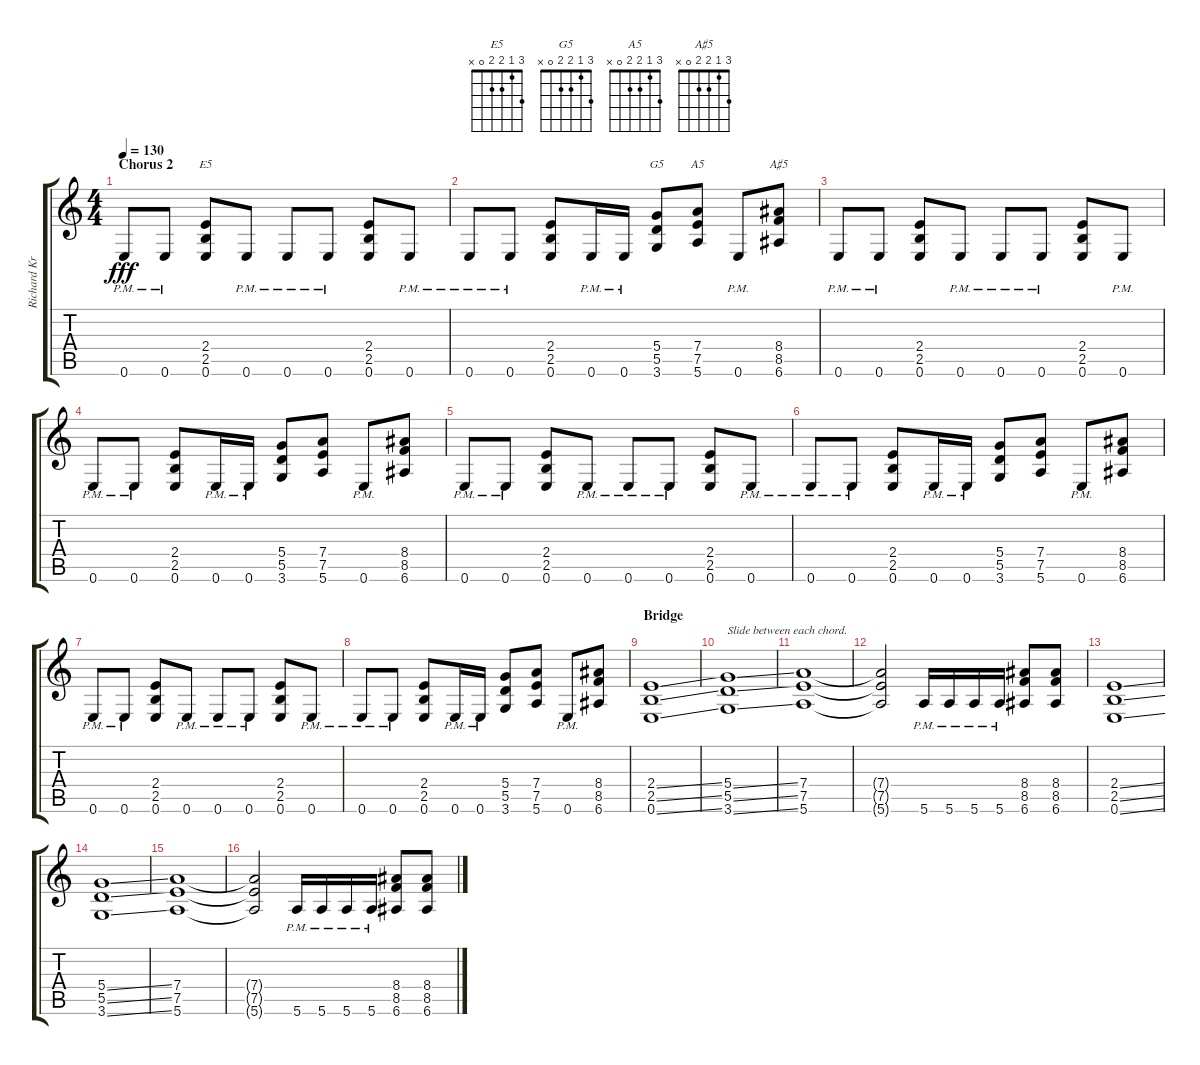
\track ("Richard Kruspe (Lead)" "Richard Kr") {instrument distortionguitar}
\staff {score tabs}
\tuning (E4 B3 G3 D3 A2 E2) {hide}
\chord ("E5" 3 1 2 2 0 x)
\chord ("G5" 3 1 2 2 0 x)
\chord ("A5" 3 1 2 2 0 x)
\chord ("A♯5" 3 1 2 2 0 x)
\ts (4 4)
\section ("" "Chorus 2")
\tempo 130
\clef g2
\ks c
0.6{pm}.8{dy fff} 0.6{pm}.8 (2.4 2.5 0.6).8{ch "E5"} 0.6{pm}.8 0.6{pm}.8 0.6{pm}.8 (2.4 2.5 0.6).8 0.6{pm}.8 |
0.6{pm}.8 0.6{pm}.8 (2.4 2.5 0.6).8 0.6{pm}.16 0.6{pm}.16 (5.4 5.5 3.6).8{ch "G5"} (7.4 7.5 5.6).8{ch "A5"} 0.6{pm}.8 (8.4 8.5 6.6).8{ch "A♯5"} |
0.6{pm}.8 0.6{pm}.8 (2.4 2.5 0.6).8 0.6{pm}.8 0.6{pm}.8 0.6{pm}.8 (2.4 2.5 0.6).8 0.6{pm}.8 |
0.6{pm}.8 0.6{pm}.8 (2.4 2.5 0.6).8 0.6{pm}.16 0.6{pm}.16 (5.4 5.5 3.6).8 (7.4 7.5 5.6).8 0.6{pm}.8 (8.4 8.5 6.6).8 |
0.6{pm}.8 0.6{pm}.8 (2.4 2.5 0.6).8 0.6{pm}.8 0.6{pm}.8 0.6{pm}.8 (2.4 2.5 0.6).8 0.6{pm}.8 |
0.6{pm}.8 0.6{pm}.8 (2.4 2.5 0.6).8 0.6{pm}.16 0.6{pm}.16 (5.4 5.5 3.6).8 (7.4 7.5 5.6).8 0.6{pm}.8 (8.4 8.5 6.6).8 |
0.6{pm}.8 0.6{pm}.8 (2.4 2.5 0.6).8 0.6{pm}.8 0.6{pm}.8 0.6{pm}.8 (2.4 2.5 0.6).8 0.6{pm}.8 |
0.6{pm}.8 0.6{pm}.8 (2.4 2.5 0.6).8 0.6{pm}.16 0.6{pm}.16 (5.4 5.5 3.6).8 (7.4 7.5 5.6).8 0.6{pm}.8 (8.4 8.5 6.6).8 |
\section ("" "Bridge")
(2.4{ss} 2.5{ss} 0.6{ss}).1 |
(5.4{ss} 5.5{ss} 3.6{ss}).1{txt "Slide between each chord."} |
(7.4 7.5 5.6).1 |
(7.4{t} 7.5{t} 5.6{t}).2 5.6{pm}.16 5.6{pm}.16 5.6{pm}.16 5.6{pm}.16 (8.4 8.5 6.6).8 (8.4 8.5 6.6).8 |
(2.4{ss} 2.5{ss} 0.6{ss}).1 |
(5.4{ss} 5.5{ss} 3.6{ss}).1 |
(7.4 7.5 5.6).1 |
(7.4{t} 7.5{t} 5.6{t}).2 5.6{pm}.16 5.6{pm}.16 5.6{pm}.16 5.6{pm}.16 (8.4 8.5 6.6).8 (8.4 8.5 6.6).8
